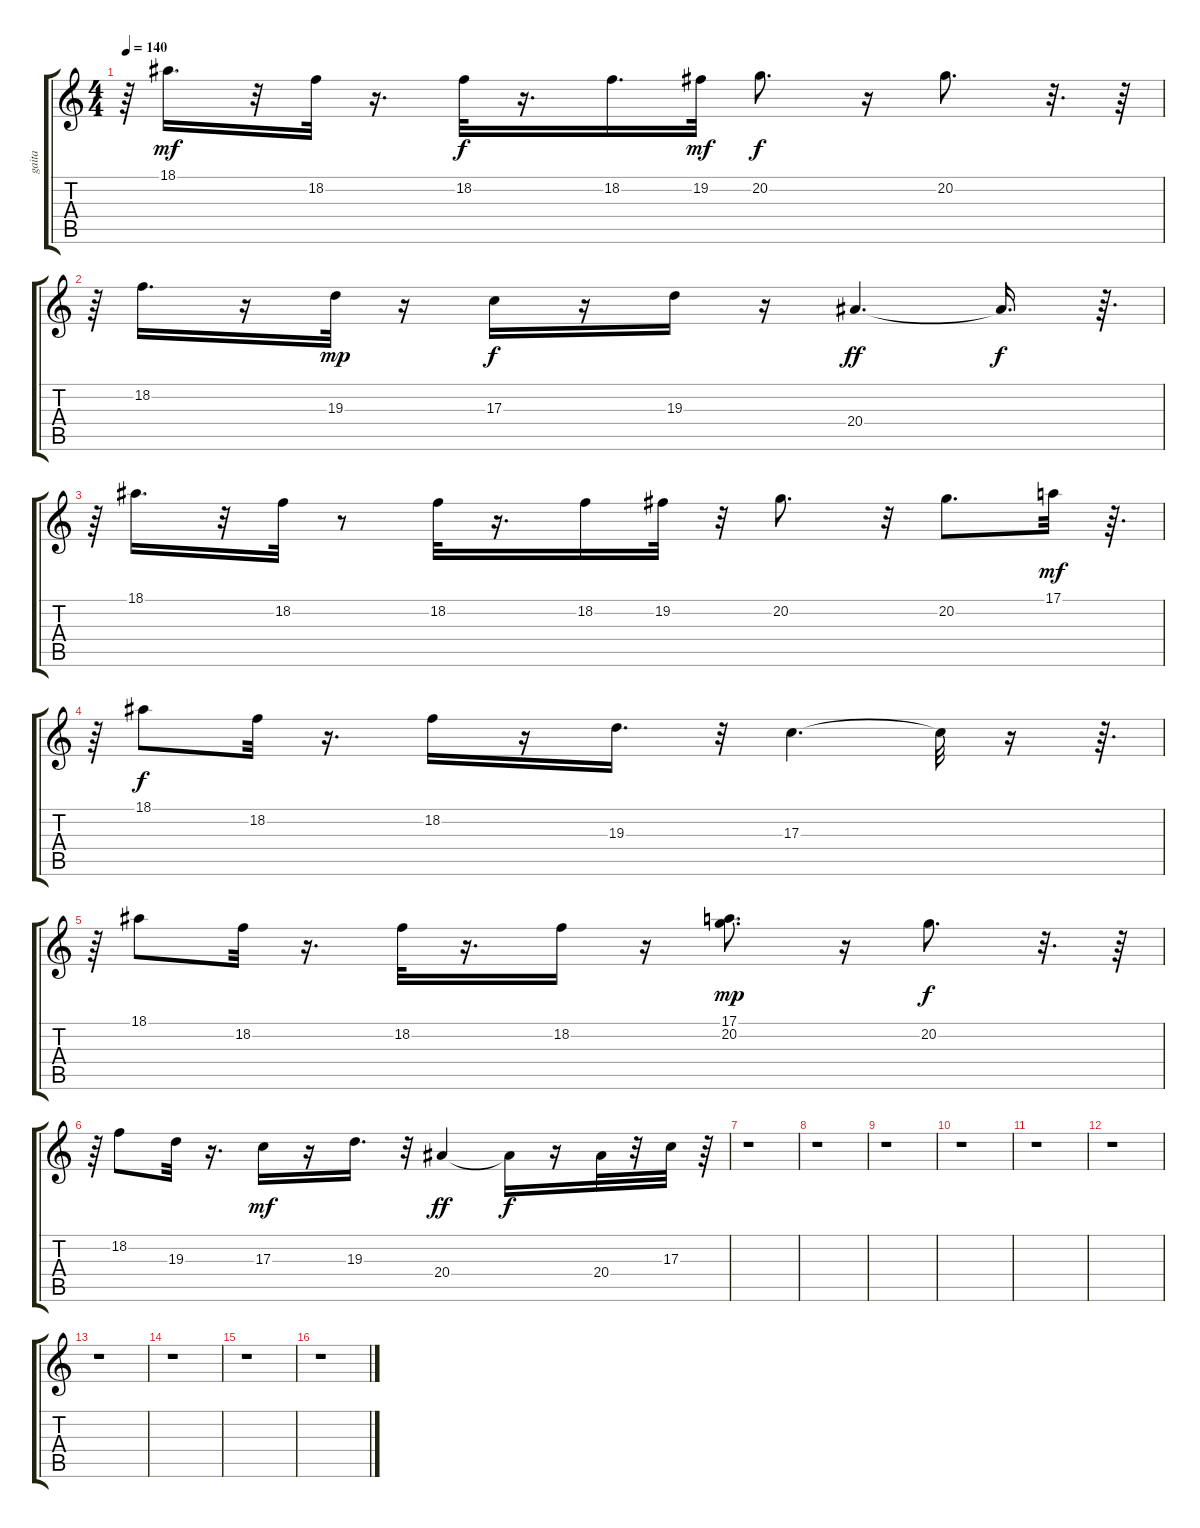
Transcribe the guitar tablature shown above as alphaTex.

\track ("gaita" "gaita") {instrument bagpipe}
\staff {score tabs}
\tuning (E4 B3 G3 D3 A2 E2) {hide}
\ts (4 4)
\tempo 140
\clef g2
\ks c
r.64{dy f} 18.1.16{d dy mf} r.32 18.2.32 r.16{d} 18.2.32{dy f} r.16{d} 18.2.16{d} 19.2.32{dy mf} 20.2.8{d dy f} r.16 20.2.8{d} r.32{d} r.64 |
r.64 18.2.16{d} r.16 19.3.32{dy mp} r.16 17.3.16{dy f} r.16 19.3.16 r.16 20.4.4{d dy ff} 20.4{t}.16{d dy f} r.64{d} |
r.64 18.1.16{d} r.32 18.2.32 r.8 18.2.32 r.16{d} 18.2.16 19.2.32 r.32 20.2.8{d} r.32 20.2.8{d} 17.1.32{dy mf} r.64{d} |
r.64 18.1.8{dy f} 18.2.32 r.16{d} 18.2.16 r.16 19.3.16{d} r.32 17.3.4{d} 17.3{t}.32 r.16 r.64{d} |
r.64 18.1.8 18.2.32 r.16{d} 18.2.32 r.16{d} 18.2.16 r.16 (17.1 20.2).8{d dy mp} r.16 20.2.8{d dy f} r.32{d} r.64 |
r.64 18.2.8 19.3.32 r.16{d} 17.3.16{dy mf} r.16 19.3.16{d} r.32 20.4.4{dy ff} 20.4{t}.16{dy f} r.16 20.4.32 r.32 17.3.32 r.64 |
r.1 |
r.1 |
r.1 |
r.1 |
r.1 |
r.1 |
r.1 |
r.1 |
r.1 |
r.1
